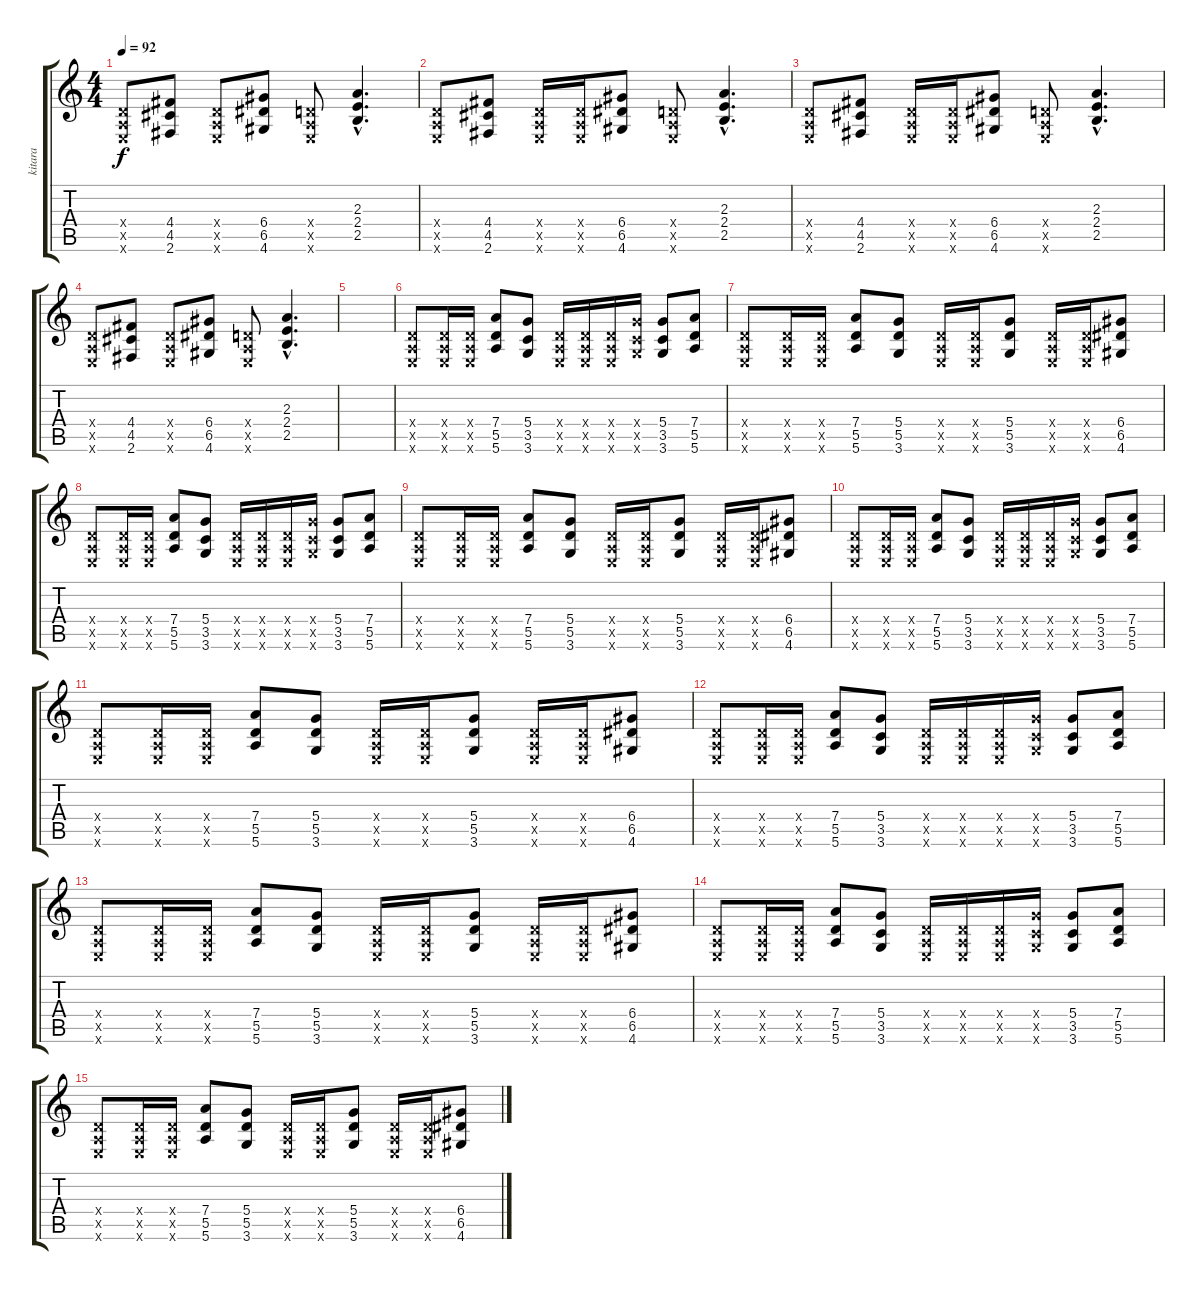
\track ("kitara" "kitara") {instrument overdrivenguitar}
\staff {score tabs}
\tuning (E4 B3 G3 D3 A2 E2) {hide}
\ts (4 4)
\tempo 92
\clef g2
\ks c
(0.4{x} 0.5{x} 0.6{x}).8{dy f} (4.4 4.5 2.6).8 (0.4{x} 0.5{x} 0.6{x}).8 (6.4 6.5 4.6).8 (0.4{x} 0.5{x} 0.6{x}).8 (2.3{hac} 2.4{hac} 2.5{hac}).4{d} |
(0.4{x} 0.5{x} 0.6{x}).8 (4.4 4.5 2.6).8 (0.4{x} 0.5{x} 0.6{x}).16 (0.4{x} 0.5{x} 0.6{x}).16 (6.4 6.5 4.6).8 (0.4{x} 0.5{x} 0.6{x}).8 (2.3{hac} 2.4{hac} 2.5{hac}).4{d} |
(0.4{x} 0.5{x} 0.6{x}).8 (4.4 4.5 2.6).8 (0.4{x} 0.5{x} 0.6{x}).16 (0.4{x} 0.5{x} 0.6{x}).16 (6.4 6.5 4.6).8 (0.4{x} 0.5{x} 0.6{x}).8 (2.3{hac} 2.4{hac} 2.5{hac}).4{d} |
(0.4{x} 0.5{x} 0.6{x}).8 (4.4 4.5 2.6).8 (0.4{x} 0.5{x} 0.6{x}).8 (6.4 6.5 4.6).8 (0.4{x} 0.5{x} 0.6{x}).8 (2.3{hac} 2.4{hac} 2.5{hac}).4{d} |
|
(0.4{x} 0.5{x} 0.6{x}).8 (0.4{x} 0.5{x} 0.6{x}).16 (0.4{x} 0.5{x} 0.6{x}).16 (7.4 5.5 5.6).8 (5.4 3.5 3.6).8 (0.4{x} 0.5{x} 0.6{x}).16 (0.4{x} 0.5{x} 0.6{x}).16 (0.4{x} 0.5{x} 0.6{x}).16 (5.4{x} 3.5{x} 3.6{x}).16 (5.4 3.5 3.6).8 (7.4 5.5 5.6).8 |
(0.4{x} 0.5{x} 0.6{x}).8 (0.4{x} 0.5{x} 0.6{x}).16 (0.4{x} 0.5{x} 0.6{x}).16 (7.4 5.5 5.6).8 (5.4 5.5 3.6).8 (0.4{x} 0.5{x} 0.6{x}).16 (0.4{x} 0.5{x} 0.6{x}).16 (5.4 5.5 3.6).8 (0.4{x} 0.5{x} 0.6{x}).16 (0.4{x} 0.5{x} 0.6{x}).16 (6.4 6.5 4.6).8 |
(0.4{x} 0.5{x} 0.6{x}).8 (0.4{x} 0.5{x} 0.6{x}).16 (0.4{x} 0.5{x} 0.6{x}).16 (7.4 5.5 5.6).8 (5.4 3.5 3.6).8 (0.4{x} 0.5{x} 0.6{x}).16 (0.4{x} 0.5{x} 0.6{x}).16 (0.4{x} 0.5{x} 0.6{x}).16 (5.4{x} 3.5{x} 3.6{x}).16 (5.4 3.5 3.6).8 (7.4 5.5 5.6).8 |
(0.4{x} 0.5{x} 0.6{x}).8 (0.4{x} 0.5{x} 0.6{x}).16 (0.4{x} 0.5{x} 0.6{x}).16 (7.4 5.5 5.6).8 (5.4 5.5 3.6).8 (0.4{x} 0.5{x} 0.6{x}).16 (0.4{x} 0.5{x} 0.6{x}).16 (5.4 5.5 3.6).8 (0.4{x} 0.5{x} 0.6{x}).16 (0.4{x} 0.5{x} 0.6{x}).16 (6.4 6.5 4.6).8 |
(0.4{x} 0.5{x} 0.6{x}).8 (0.4{x} 0.5{x} 0.6{x}).16 (0.4{x} 0.5{x} 0.6{x}).16 (7.4 5.5 5.6).8 (5.4 3.5 3.6).8 (0.4{x} 0.5{x} 0.6{x}).16 (0.4{x} 0.5{x} 0.6{x}).16 (0.4{x} 0.5{x} 0.6{x}).16 (5.4{x} 3.5{x} 3.6{x}).16 (5.4 3.5 3.6).8 (7.4 5.5 5.6).8 |
(0.4{x} 0.5{x} 0.6{x}).8 (0.4{x} 0.5{x} 0.6{x}).16 (0.4{x} 0.5{x} 0.6{x}).16 (7.4 5.5 5.6).8 (5.4 5.5 3.6).8 (0.4{x} 0.5{x} 0.6{x}).16 (0.4{x} 0.5{x} 0.6{x}).16 (5.4 5.5 3.6).8 (0.4{x} 0.5{x} 0.6{x}).16 (0.4{x} 0.5{x} 0.6{x}).16 (6.4 6.5 4.6).8 |
(0.4{x} 0.5{x} 0.6{x}).8 (0.4{x} 0.5{x} 0.6{x}).16 (0.4{x} 0.5{x} 0.6{x}).16 (7.4 5.5 5.6).8 (5.4 3.5 3.6).8 (0.4{x} 0.5{x} 0.6{x}).16 (0.4{x} 0.5{x} 0.6{x}).16 (0.4{x} 0.5{x} 0.6{x}).16 (5.4{x} 3.5{x} 3.6{x}).16 (5.4 3.5 3.6).8 (7.4 5.5 5.6).8 |
(0.4{x} 0.5{x} 0.6{x}).8 (0.4{x} 0.5{x} 0.6{x}).16 (0.4{x} 0.5{x} 0.6{x}).16 (7.4 5.5 5.6).8 (5.4 5.5 3.6).8 (0.4{x} 0.5{x} 0.6{x}).16 (0.4{x} 0.5{x} 0.6{x}).16 (5.4 5.5 3.6).8 (0.4{x} 0.5{x} 0.6{x}).16 (0.4{x} 0.5{x} 0.6{x}).16 (6.4 6.5 4.6).8 |
(0.4{x} 0.5{x} 0.6{x}).8 (0.4{x} 0.5{x} 0.6{x}).16 (0.4{x} 0.5{x} 0.6{x}).16 (7.4 5.5 5.6).8 (5.4 3.5 3.6).8 (0.4{x} 0.5{x} 0.6{x}).16 (0.4{x} 0.5{x} 0.6{x}).16 (0.4{x} 0.5{x} 0.6{x}).16 (5.4{x} 3.5{x} 3.6{x}).16 (5.4 3.5 3.6).8 (7.4 5.5 5.6).8 |
(0.4{x} 0.5{x} 0.6{x}).8 (0.4{x} 0.5{x} 0.6{x}).16 (0.4{x} 0.5{x} 0.6{x}).16 (7.4 5.5 5.6).8 (5.4 5.5 3.6).8 (0.4{x} 0.5{x} 0.6{x}).16 (0.4{x} 0.5{x} 0.6{x}).16 (5.4 5.5 3.6).8 (0.4{x} 0.5{x} 0.6{x}).16 (0.4{x} 0.5{x} 0.6{x}).16 (6.4 6.5 4.6).8
